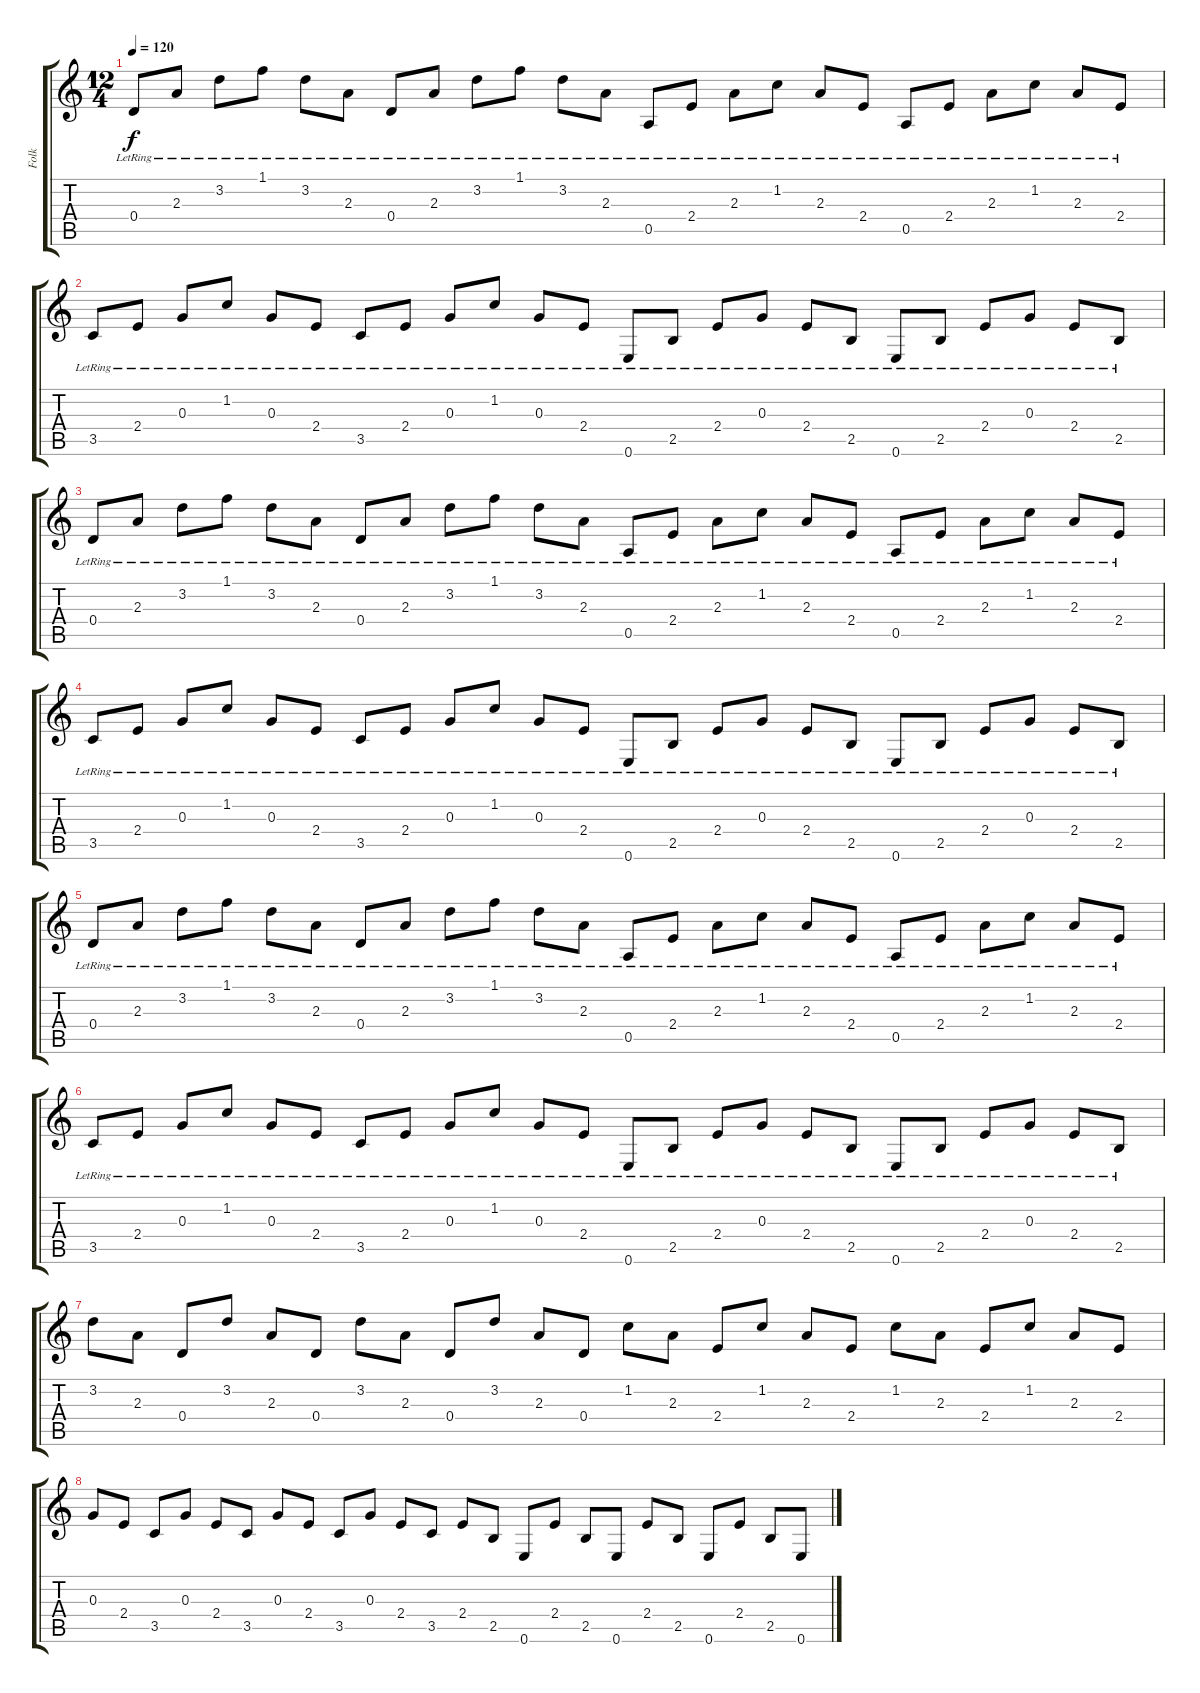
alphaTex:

\track ("Folk" "Folk") {instrument acousticguitarsteel}
\staff {score tabs}
\tuning (E4 B3 G3 D3 A2 E2) {hide}
\ts (12 4)
\tempo 120
\clef g2
\ks c
0.4{lr}.8{dy f} 2.3{lr}.8 3.2{lr}.8 1.1{lr}.8 3.2{lr}.8 2.3{lr}.8 0.4{lr}.8 2.3{lr}.8 3.2{lr}.8 1.1{lr}.8 3.2{lr}.8 2.3{lr}.8 0.5{lr}.8 2.4{lr}.8 2.3{lr}.8 1.2{lr}.8 2.3{lr}.8 2.4{lr}.8 0.5{lr}.8 2.4{lr}.8 2.3{lr}.8 1.2{lr}.8 2.3{lr}.8 2.4{lr}.8 |
3.5{lr}.8 2.4{lr}.8 0.3{lr}.8 1.2{lr}.8 0.3{lr}.8 2.4{lr}.8 3.5{lr}.8 2.4{lr}.8 0.3{lr}.8 1.2{lr}.8 0.3{lr}.8 2.4{lr}.8 0.6{lr}.8 2.5{lr}.8 2.4{lr}.8 0.3{lr}.8 2.4{lr}.8 2.5{lr}.8 0.6{lr}.8 2.5{lr}.8 2.4{lr}.8 0.3{lr}.8 2.4{lr}.8 2.5{lr}.8 |
0.4{lr}.8 2.3{lr}.8 3.2{lr}.8 1.1{lr}.8 3.2{lr}.8 2.3{lr}.8 0.4{lr}.8 2.3{lr}.8 3.2{lr}.8 1.1{lr}.8 3.2{lr}.8 2.3{lr}.8 0.5{lr}.8 2.4{lr}.8 2.3{lr}.8 1.2{lr}.8 2.3{lr}.8 2.4{lr}.8 0.5{lr}.8 2.4{lr}.8 2.3{lr}.8 1.2{lr}.8 2.3{lr}.8 2.4{lr}.8 |
3.5{lr}.8 2.4{lr}.8 0.3{lr}.8 1.2{lr}.8 0.3{lr}.8 2.4{lr}.8 3.5{lr}.8 2.4{lr}.8 0.3{lr}.8 1.2{lr}.8 0.3{lr}.8 2.4{lr}.8 0.6{lr}.8 2.5{lr}.8 2.4{lr}.8 0.3{lr}.8 2.4{lr}.8 2.5{lr}.8 0.6{lr}.8 2.5{lr}.8 2.4{lr}.8 0.3{lr}.8 2.4{lr}.8 2.5{lr}.8 |
0.4{lr}.8 2.3{lr}.8 3.2{lr}.8 1.1{lr}.8 3.2{lr}.8 2.3{lr}.8 0.4{lr}.8 2.3{lr}.8 3.2{lr}.8 1.1{lr}.8 3.2{lr}.8 2.3{lr}.8 0.5{lr}.8 2.4{lr}.8 2.3{lr}.8 1.2{lr}.8 2.3{lr}.8 2.4{lr}.8 0.5{lr}.8 2.4{lr}.8 2.3{lr}.8 1.2{lr}.8 2.3{lr}.8 2.4{lr}.8 |
3.5{lr}.8 2.4{lr}.8 0.3{lr}.8 1.2{lr}.8 0.3{lr}.8 2.4{lr}.8 3.5{lr}.8 2.4{lr}.8 0.3{lr}.8 1.2{lr}.8 0.3{lr}.8 2.4{lr}.8 0.6{lr}.8 2.5{lr}.8 2.4{lr}.8 0.3{lr}.8 2.4{lr}.8 2.5{lr}.8 0.6{lr}.8 2.5{lr}.8 2.4{lr}.8 0.3{lr}.8 2.4{lr}.8 2.5{lr}.8 |
3.2.8 2.3.8 0.4.8 3.2.8 2.3.8 0.4.8 3.2.8 2.3.8 0.4.8 3.2.8 2.3.8 0.4.8 1.2.8 2.3.8 2.4.8 1.2.8 2.3.8 2.4.8 1.2.8 2.3.8 2.4.8 1.2.8 2.3.8 2.4.8 |
0.3.8 2.4.8 3.5.8 0.3.8 2.4.8 3.5.8 0.3.8 2.4.8 3.5.8 0.3.8 2.4.8 3.5.8 2.4.8 2.5.8 0.6.8 2.4.8 2.5.8 0.6.8 2.4.8 2.5.8 0.6.8 2.4.8 2.5.8 0.6.8
